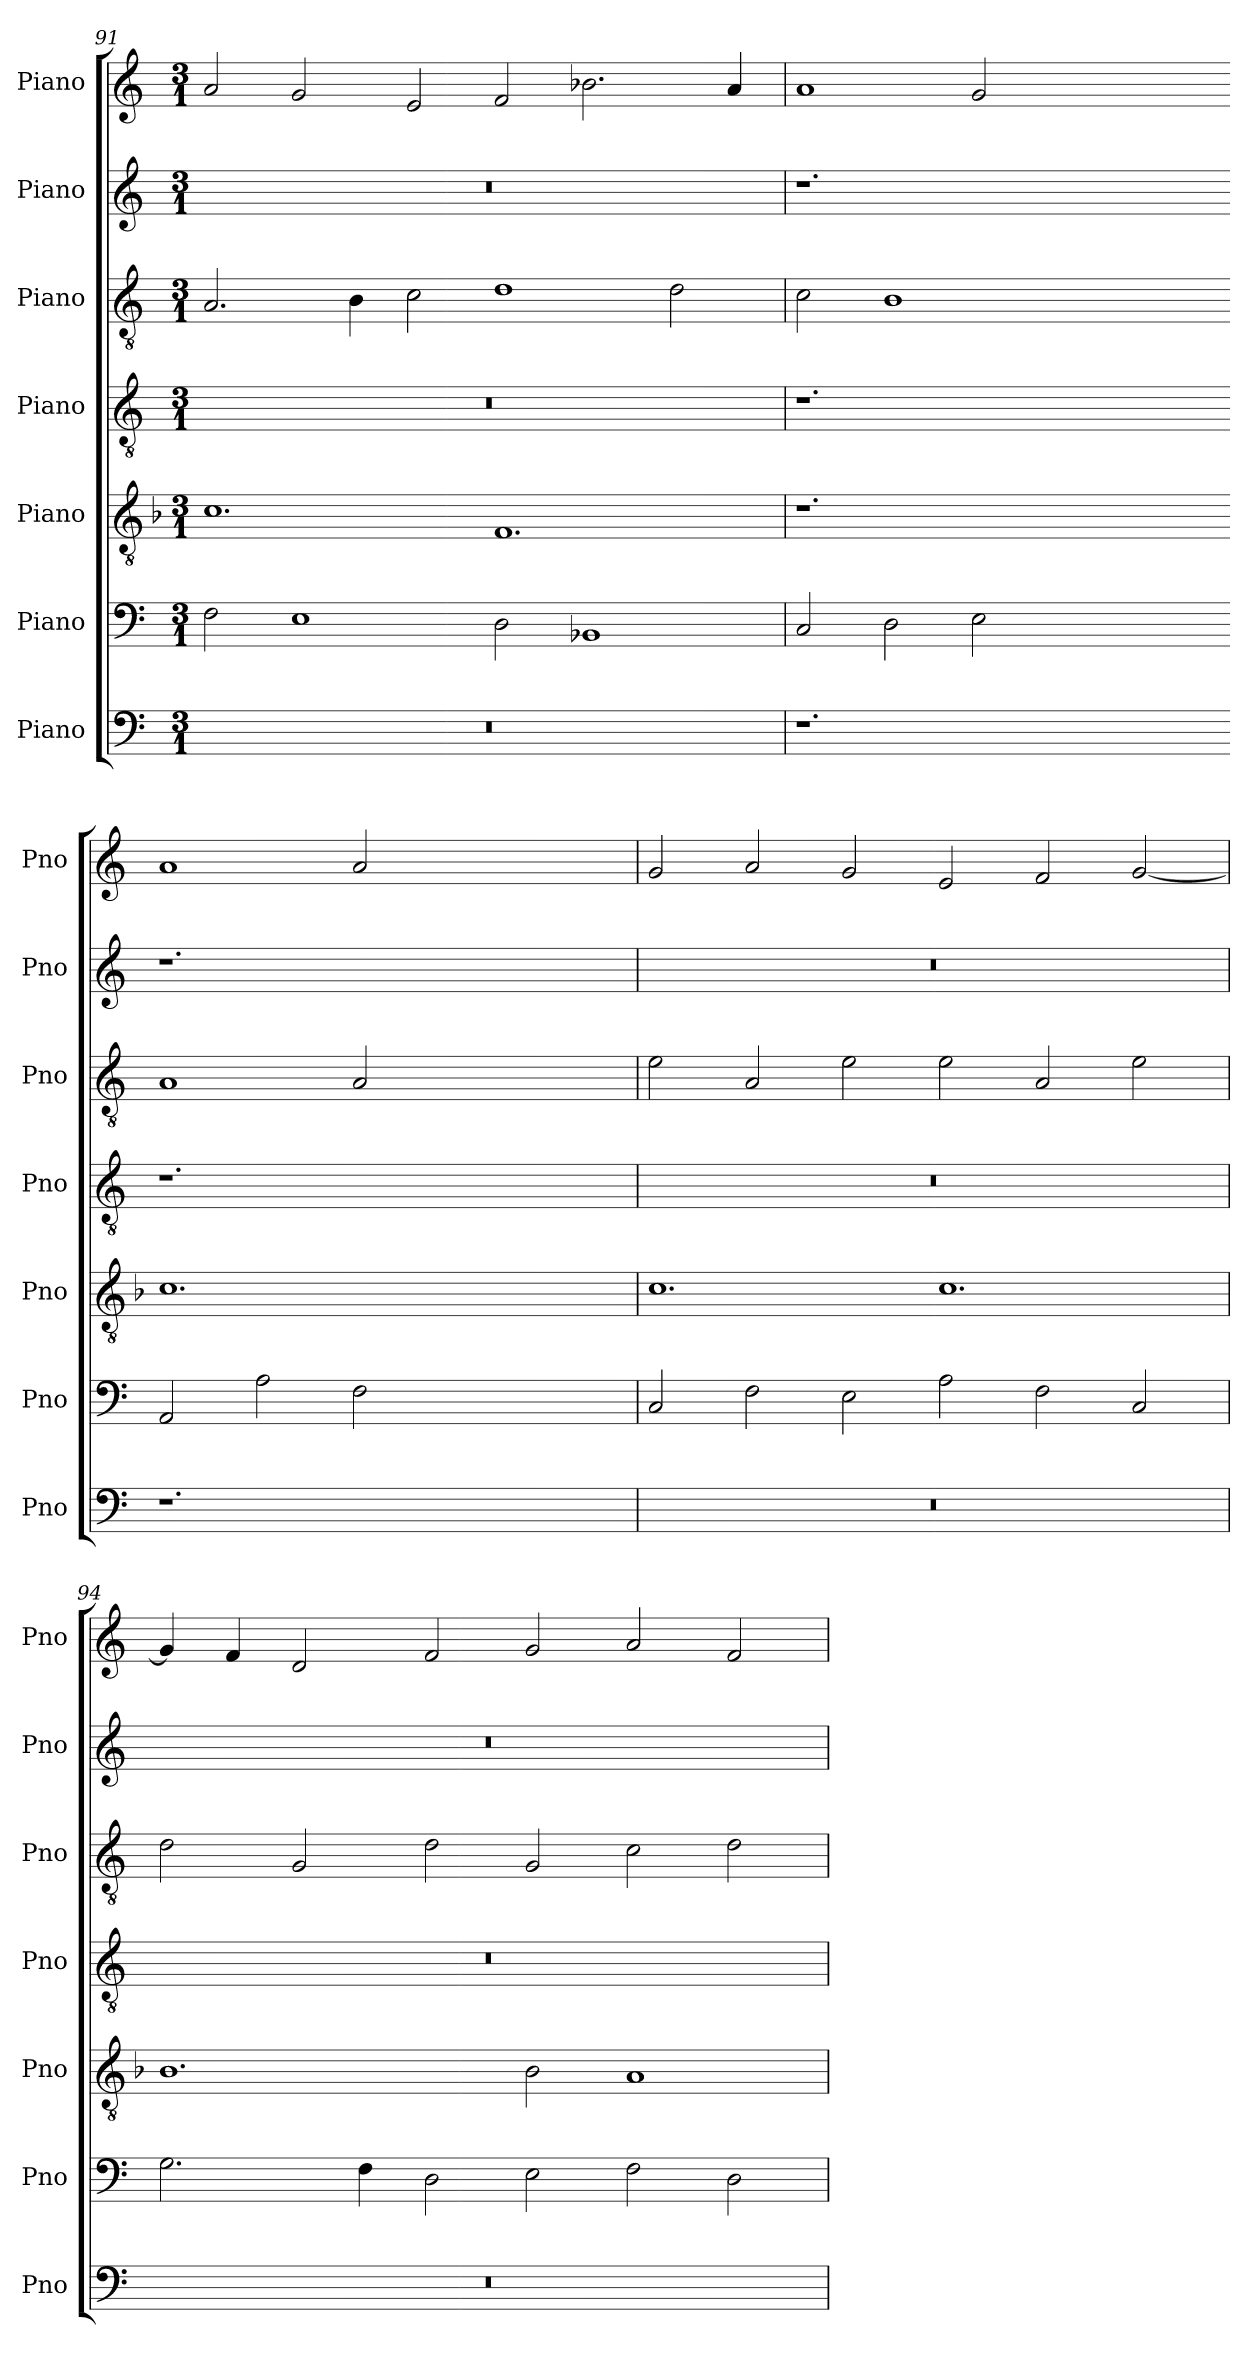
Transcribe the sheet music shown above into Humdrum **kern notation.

**kern	**kern	**kern	**kern	**kern	**kern	**kern
*part7	*part6	*part5	*part4	*part3	*part2	*part1
*staff7	*staff6	*staff5	*staff4	*staff3	*staff2	*staff1
*I"Piano	*I"Piano	*I"Piano	*I"Piano	*I"Piano	*I"Piano	*I"Piano
*I'Pno	*I'Pno	*I'Pno	*I'Pno	*I'Pno	*I'Pno	*I'Pno
!!LO:LB:g=z
*clefF4	*clefF4	*clefGv2	*clefGv2	*clefGv2	*clefG2	*clefG2
*k[]	*k[]	*k[b-]	*k[]	*k[]	*k[]	*k[]
*M3/1	*M3/1	*M3/1	*M3/1	*M3/1	*M3/1	*M3/1
=91	=91	=91	=91	=91	=91	=91
0.r	2F\	1.c	0.r	2.A/	0.r	2a/
.	1E	.	.	.	.	2g/
.	.	.	.	4B\	.	.
.	.	.	.	2c\	.	2e/
.	2D\	1.F	.	1d	.	2f/
.	1BB-X	.	.	.	.	2.b-X\
.	.	.	.	2d\	.	.
.	.	.	.	.	.	4a/
=92	=92	=92	=92	=92	=92	=92
1.r	2C/	1.r	1.r	2c\	1.r	1a
.	2D\	.	.	1B	.	.
.	2E\	.	.	.	.	2g/
1.ryy	1.ryy	1.ryy	1.ryy	1.ryy	1.ryy	1.ryy
=-	=-	=-	=-	=-	=-	=-
1.r	2AA/	1.c	1.r	1A	1.r	1a
.	2A\	.	.	.	.	.
.	2F\	.	.	2A/	.	2a/
1.ryy	1.ryy	1.ryy	1.ryy	1.ryy	1.ryy	1.ryy
!!LO:PB:g=z
=93	=93	=93	=93	=93	=93	=93
0.r	2C/	1.c	0.r	2e\	0.r	2g/
.	2F\	.	.	2A/	.	2a/
.	2E\	.	.	2e\	.	2g/
.	2A\	1.c	.	2e\	.	2e/
.	2F\	.	.	2A/	.	2f/
.	2C/	.	.	2e\	.	[2g/
=94	=94	=94	=94	=94	=94	=94
0.r	2.G\	1.B-	0.r	2d\	0.r	4g/]
.	.	.	.	.	.	4f/
.	.	.	.	2G/	.	2d/
.	4F\	.	.	.	.	.
.	2D\	.	.	2d\	.	2f/
.	2E\	2B-\	.	2G/	.	2g/
.	2F\	1A	.	2c\	.	2a/
.	2D\	.	.	2d\	.	2f/
=	=	=	=	=	=	=
*-	*-	*-	*-	*-	*-	*-
